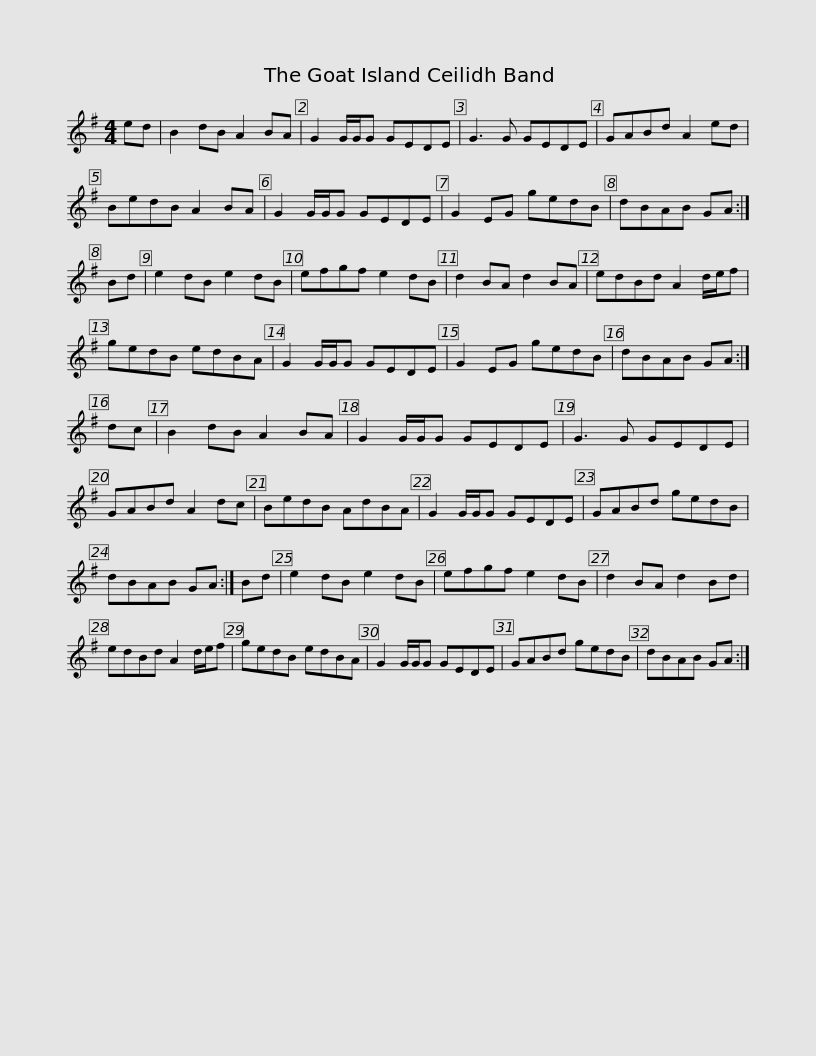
X:1
L:1/8
M:4/4
I:linebreak $
K:G
V:1 treble
V:1
 ed | B2 dB A2 BA | G2 G/G/G GEDE | G3 G GEDE | GABd A2 ed | %5
 BedB A2 BA | G2 G/G/G GEDE |$ G2 EG gedB | dBAB GA :| Bd | %10
 e2 dB e2 dB | efgf e2 dB | d2 BA d2 BA | edBd A2 d/e/f |$ gedB edBA | %15
 G2 G/G/G GEDE | G2 EG gedB | dBAB GA :| dc | B2 dB A2 BA | %20
 G2 G/G/G GEDE |$ G3 G GEDE | GABd A2 dc | BedB AdBA | G2 G/G/G GEDE | %25
 GABd gedB | dBAB GA :|$ Bd | e2 dB e2 dB | efgf e2 dB | %30
 d2 BA d2 Bd | edBd A2 d/e/f | gedB edBA | G2 G/G/G GEDE |$ GABd gedB | %35
 dBAB GA :| %36
